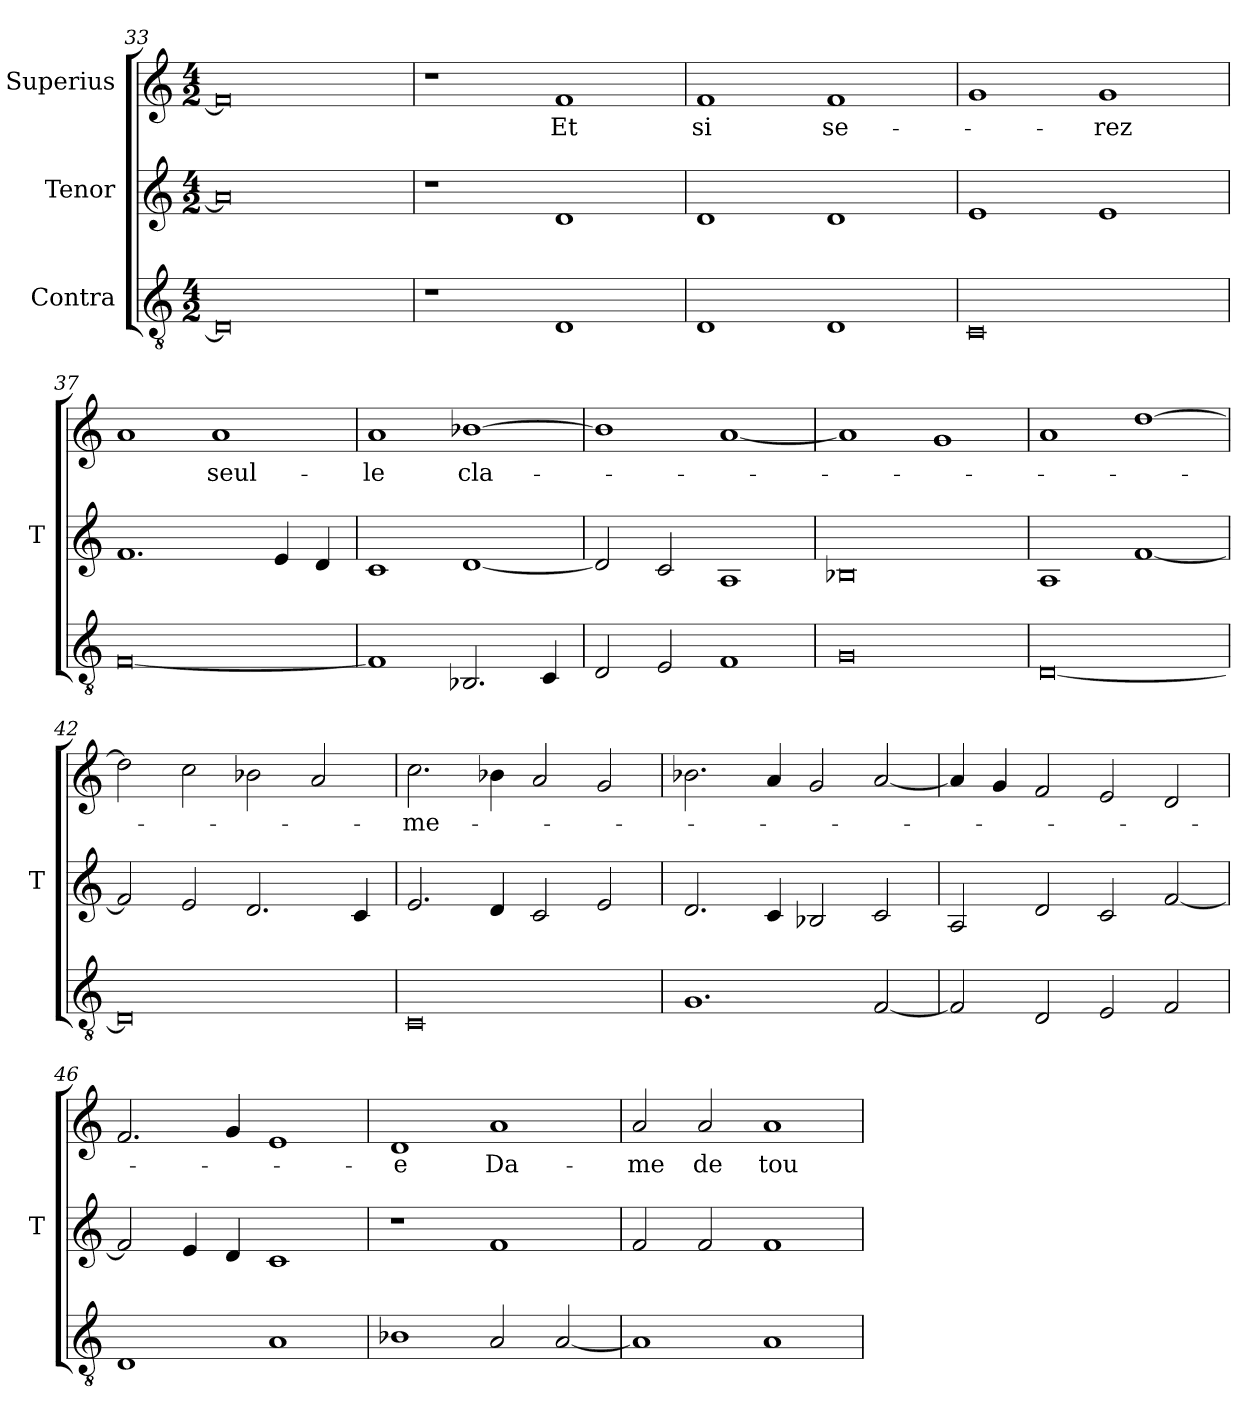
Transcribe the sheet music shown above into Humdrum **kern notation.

**kern	**kern	**kern	**text
*part3	*part2	*part1	*part1
*staff3	*staff2	*staff1	*staff1
*I"Contra	*I"Tenor	*I"Superius	*
*	*I'T	*	*
*clefGv2	*clefG2	*clefG2	*
*M4/2	*M4/2	*M4/2	*
=33	=33	=33	=33
0D]	0a]	0f#]	.
=34	=34	=34	=34
1r	1r	1r	.
1D	1d	1f	-Et
=35	=35	=35	=35
1D	1d	1f	-si
1D	1d	1f	se-
=36	=36	=36	=36
0C	1e	1g	.
.	1e	1g	-rez
=37	=37	=37	=37
[0F	1.f	1a	.
.	.	1a	seul-
.	4e	.	.
.	4d	.	.
=38	=38	=38	=38
1F]	1c	1a	-le
2.BB-X	[1d	[1b-X	cla-
4C	.	.	.
=39	=39	=39	=39
2D	2d]	1b-]	.
2E	2c	.	.
1F	1A	[1a	.
=40	=40	=40	=40
0G	0B-X	1a]	.
.	.	1g	.
=41	=41	=41	=41
[0D	1A	1a	.
.	[1f	[1dd	.
=42	=42	=42	=42
0D]	2f]	2dd]	.
.	2e	2cc	.
.	2.d	2b-X	.
.	.	2a	.
.	4c	.	.
=43	=43	=43	=43
0C	2.e	2.cc	-me-
.	4d	4b-X	.
.	2c	2a	.
.	2e	2g	.
=44	=44	=44	=44
1.G	2.d	2.b-X	.
.	4c	4a	.
.	2B-X	2g	.
[2F	2c	[2a	.
=45	=45	=45	=45
2F]	2A	4a]	.
.	.	4g	.
2D	2d	2f	.
2E	2c	2e	.
2F	[2f	2d	.
=46	=46	=46	=46
1D	2f]	2.f	.
.	4e	.	.
.	4d	4g	.
1A	1c	1e	.
=47	=47	=47	=47
1B-X	1r	1d	-e
2A	1f	1a	Da-
[2A	.	.	.
=48	=48	=48	=48
1A]	2f	2a	-me
.	2f	2a	-de
1A	1f	1a	tou-
=	=	=	=
*-	*-	*-	*-
